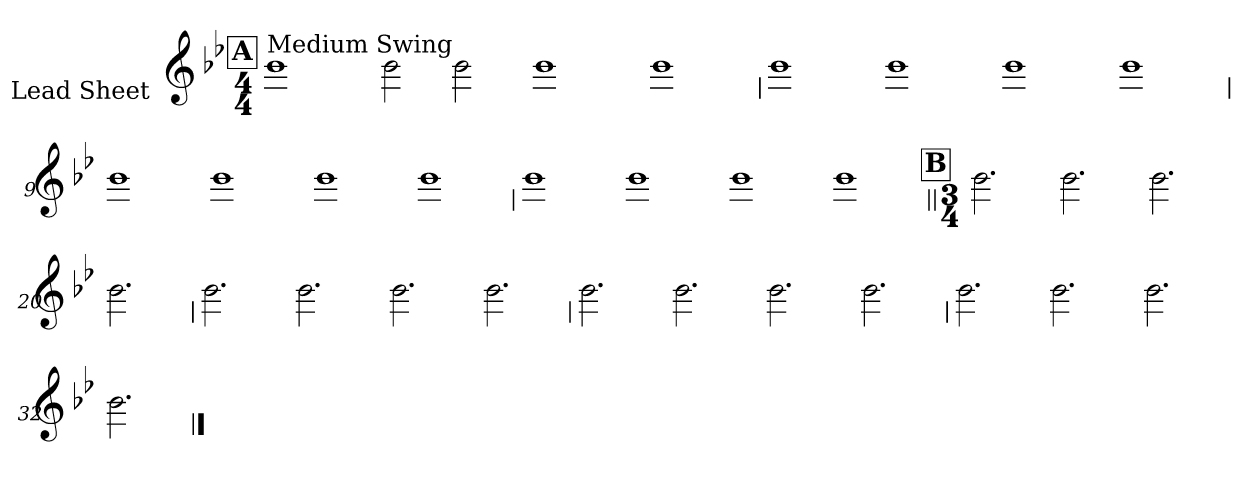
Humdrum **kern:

**kern
*part1
*staff1
*I"Lead Sheet
*stria0
*clefG2
*k[b-e-]
*g:
*M4/4
!!LO:REH:place=s1:a:t=A
=1||
!LO:TX:a:t=Medium Swing
1b-
=2-
2b-
2b-
=3-
1b-
=4-
1b-
!!LO:LB:g=z
=5
1b-
=6-
1b-
=7-
1b-
=8-
1b-
!!LO:LB:g=z
=9
1b-
=10-
1b-
=11-
1b-
=12-
1b-
!!LO:LB:g=z
=13
1b-
=14-
1b-
=15-
1b-
=16-
1b-
!!LO:LB:g=z
!!LO:REH:place=s1:a:t=B
=17||
*M3/4
2.b-
=18-
2.b-
=19-
2.b-
=20-
2.b-
!!LO:LB:g=z
=21
2.b-
=22-
2.b-
=23-
2.b-
=24-
2.b-
!!LO:LB:g=z
=25
2.b-
=26-
2.b-
=27-
2.b-
=28-
2.b-
!!LO:LB:g=z
=29
2.b-
=30-
2.b-
=31-
2.b-
=32-
2.b-
==
*-
